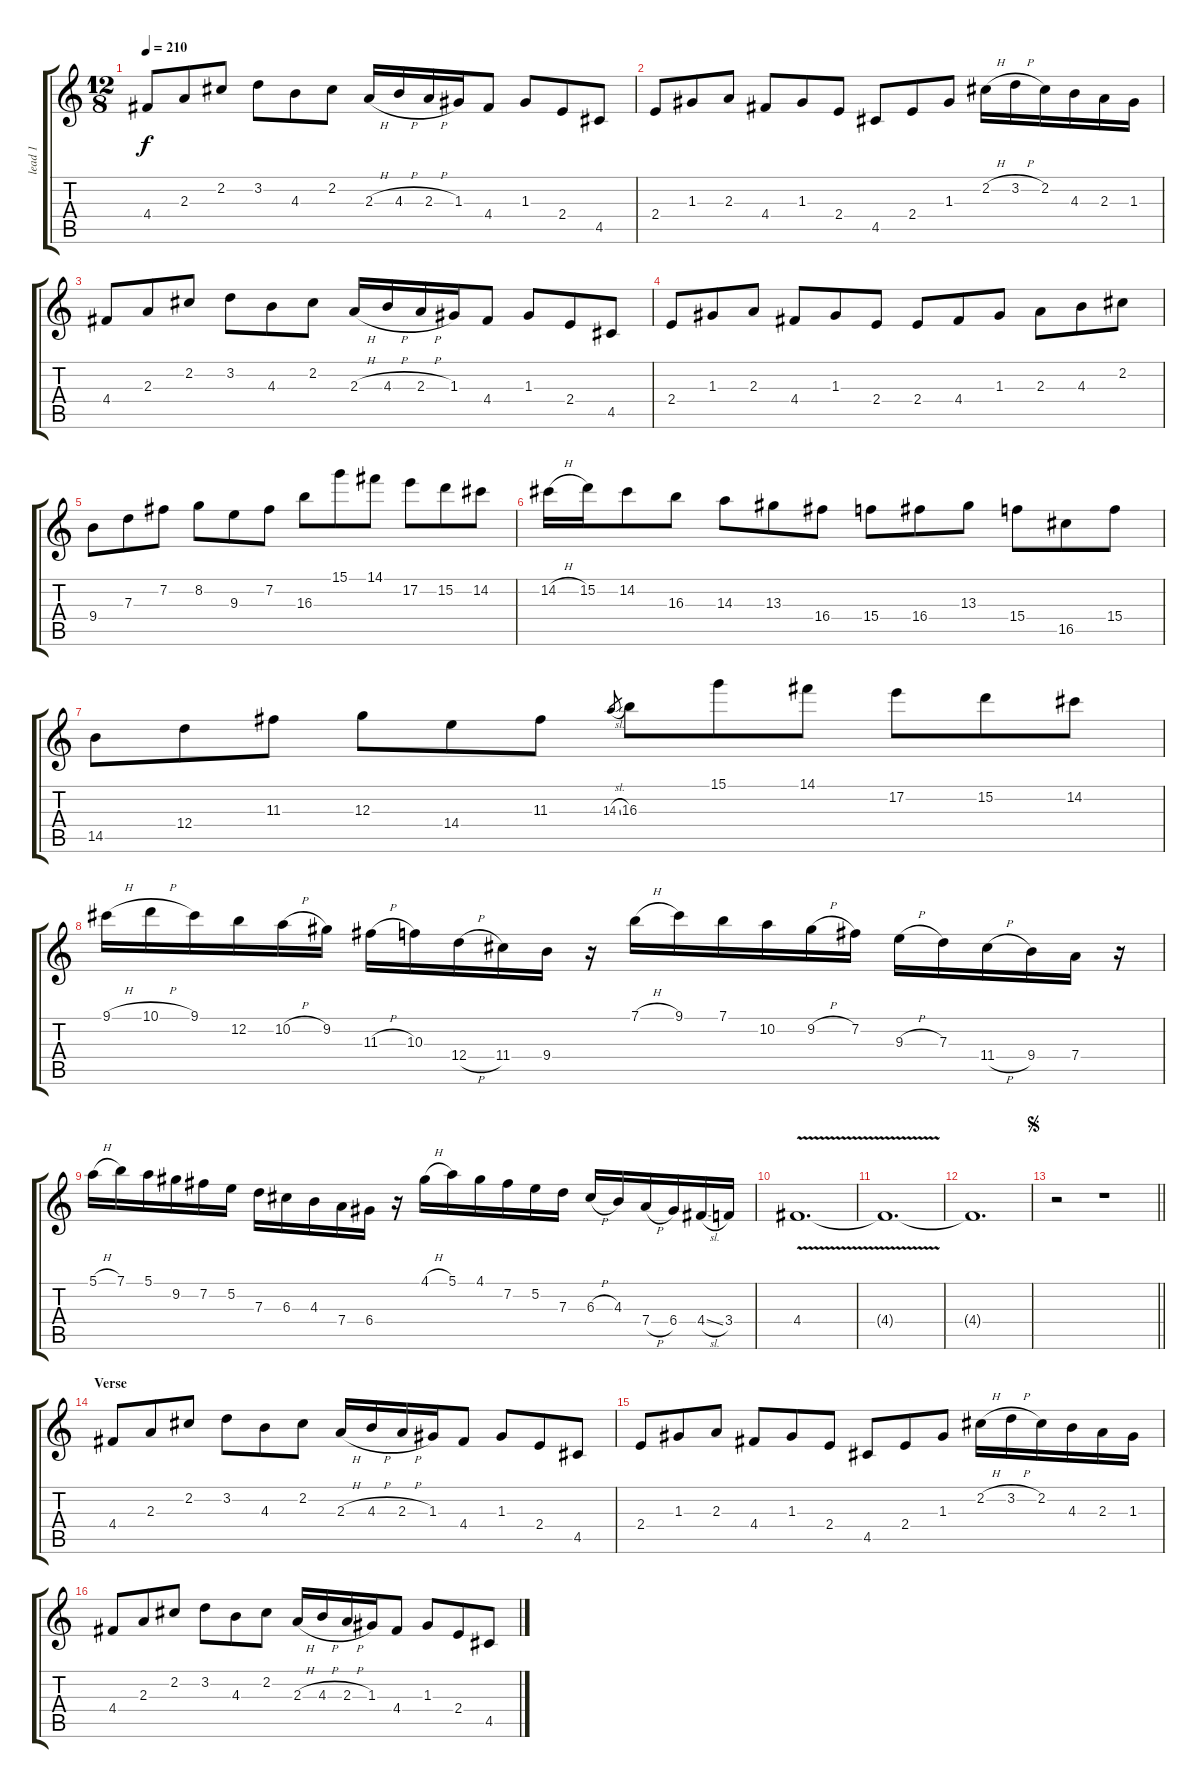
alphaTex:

\track ("lead 1" "lead 1") {instrument distortionguitar}
\staff {score tabs}
\tuning (E4 B3 G3 D3 A2 E2) {hide}
\ts (12 8)
\tempo 210
\clef g2
\ks c
4.4.8{dy f instrument distortionguitar} 2.3.8 2.2.8 3.2.8 4.3.8 2.2.8 2.3{h}.16 4.3{h}.16 2.3{h}.16 1.3.16 4.4.8 1.3.8 2.4.8 4.5.8 |
2.4.8 1.3.8 2.3.8 4.4.8 1.3.8 2.4.8 4.5.8 2.4.8 1.3.8 2.2{h}.16 3.2{h}.16 2.2.16 4.3.16 2.3.16 1.3.16 |
4.4.8 2.3.8 2.2.8 3.2.8 4.3.8 2.2.8 2.3{h}.16 4.3{h}.16 2.3{h}.16 1.3.16 4.4.8 1.3.8 2.4.8 4.5.8 |
2.4.8 1.3.8 2.3.8 4.4.8 1.3.8 2.4.8 2.4.8 4.4.8 1.3.8 2.3.8 4.3.8 2.2.8 |
9.4.8 7.3.8 7.2.8 8.2.8 9.3.8 7.2.8 16.3.8 15.1.8 14.1.8 17.2.8 15.2.8 14.2.8 |
14.2{h}.16 15.2.16 14.2.8 16.3.8 14.3.8 13.3.8 16.4.8 15.4.8 16.4.8 13.3.8 15.4.8 16.5.8 15.4.8 |
14.5.8 12.4.8 11.3.8 12.3.8 14.4.8 11.3.8 14.3{sl}.8{gr} 16.3.8 15.1.8 14.1.8 17.2.8 15.2.8 14.2.8 |
9.1{h}.16 10.1{h}.16 9.1.16 12.2.16 10.2{h}.16 9.2.16 11.3{h}.16 10.3.16 12.4{h}.16 11.4.16 9.4.16 r.16 7.1{h}.16 9.1.16 7.1.16 10.2.16 9.2{h}.16 7.2.16 9.3{h}.16 7.3.16 11.4{h}.16 9.4.16 7.4.16 r.16 |
5.1{h}.16 7.1.16 5.1.16 9.2.16 7.2.16 5.2.16 7.3.16 6.3.16 4.3.16 7.4.16 6.4.16 r.16 4.1{h}.16 5.1.16 4.1.16 7.2.16 5.2.16 7.3.16 6.3{h}.16 4.3.16 7.4{h}.16 6.4.16 4.4{sl}.16 3.4.16 |
4.4{v}.1{d} |
4.4{t}.1{d} |
4.4{t}.1{d} |
\jump segno
\barLineRight lightlight
r.2 r.1 |
\section ("" "Verse")
4.4.8 2.3.8 2.2.8 3.2.8 4.3.8 2.2.8 2.3{h}.16 4.3{h}.16 2.3{h}.16 1.3.16 4.4.8 1.3.8 2.4.8 4.5.8 |
2.4.8 1.3.8 2.3.8 4.4.8 1.3.8 2.4.8 4.5.8 2.4.8 1.3.8 2.2{h}.16 3.2{h}.16 2.2.16 4.3.16 2.3.16 1.3.16 |
4.4.8 2.3.8 2.2.8 3.2.8 4.3.8 2.2.8 2.3{h}.16 4.3{h}.16 2.3{h}.16 1.3.16 4.4.8 1.3.8 2.4.8 4.5.8
